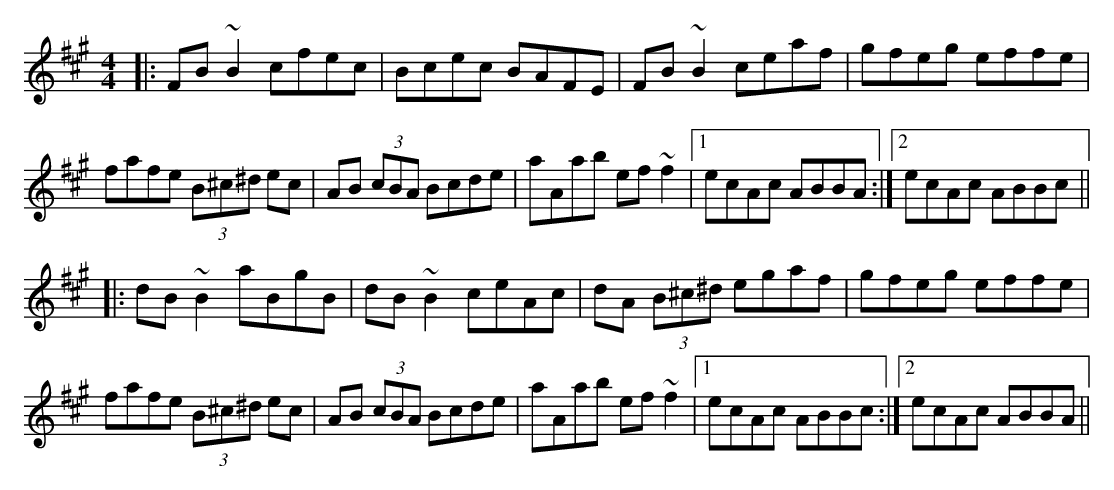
X:1
M:4/4
K:Bdor
|:FB~B2 cfec|Bcec BAFE|FB~B2 ceaf|gfeg effe|
fafe (3B^c^d ec|AB (3cBA Bcde|aAab ef~f2|1 ecAc ABBA:|2 ecAc ABBc||
|:dB~B2 aBgB|dB~B2 ceAc|dA (3B^c^d egaf|gfeg effe|
fafe (3B^c^d ec|AB (3cBA Bcde|aAab ef~f2|1 ecAc ABBc:|2 ecAc ABBA||
